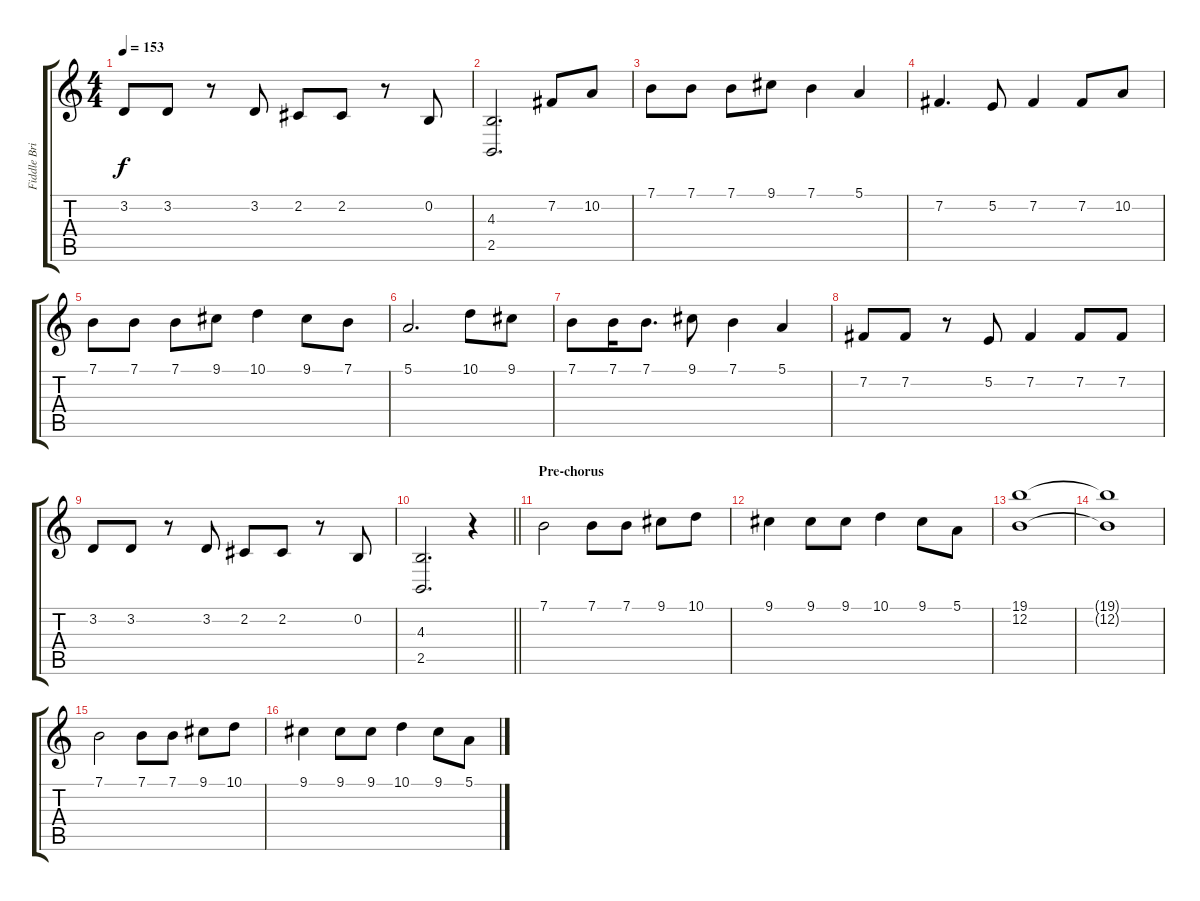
\track ("Fiddle Bridget Regan" "Fiddle Bri") {instrument fiddle}
\staff {score tabs}
\tuning (E4 B3 G3 D3 A2 E2) {hide}
\ts (4 4)
\tempo 153
\clef g2
\ks c
3.2.8{dy f} 3.2.8 r.8 3.2.8 2.2.8 2.2.8 r.8 0.2.8 |
(4.3 2.5).2{d} 7.2.8 10.2.8 |
7.1.8 7.1.8 7.1.8 9.1.8 7.1.4 5.1.4 |
7.2.4{d} 5.2.8 7.2.4 7.2.8 10.2.8 |
7.1.8 7.1.8 7.1.8 9.1.8 10.1.4 9.1.8 7.1.8 |
5.1.2{d} 10.1.8 9.1.8 |
7.1.8 7.1.16 7.1.8{d} 9.1.8 7.1.4 5.1.4 |
7.2.8 7.2.8 r.8 5.2.8 7.2.4 7.2.8 7.2.8 |
3.2.8 3.2.8 r.8 3.2.8 2.2.8 2.2.8 r.8 0.2.8 |
\barLineRight lightlight
(4.3 2.5).2{d} r.4 |
\section ("" "Pre-chorus")
7.1.2 7.1.8 7.1.8 9.1.8 10.1.8 |
9.1.4 9.1.8 9.1.8 10.1.4 9.1.8 5.1.8 |
(19.1 12.2).1 |
(19.1{t} 12.2{t}).1 |
7.1.2 7.1.8 7.1.8 9.1.8 10.1.8 |
9.1.4 9.1.8 9.1.8 10.1.4 9.1.8 5.1.8
